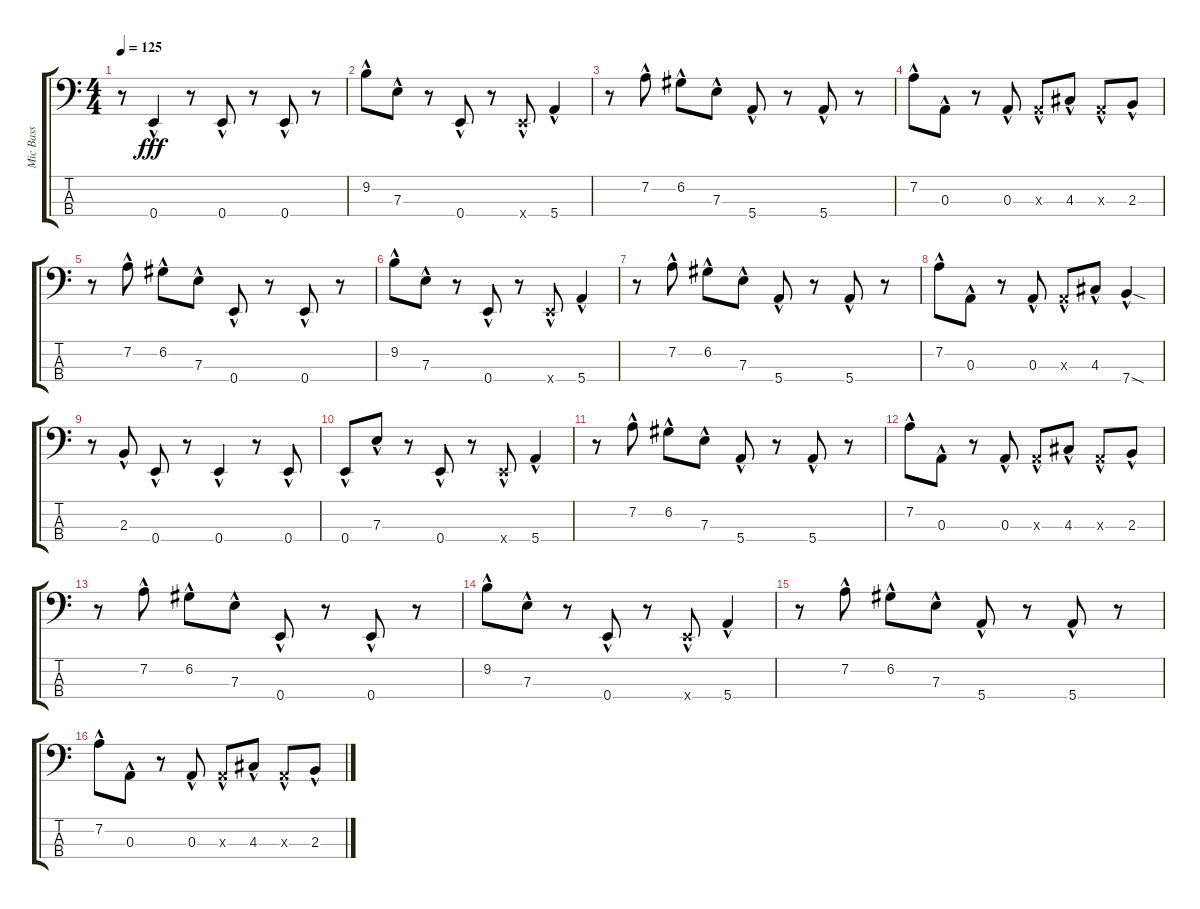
\track ("Mic Bass" "Mic Bass") {instrument electricbassfinger}
\staff {score tabs}
\tuning (G2 D2 A1 E1) {hide}
\ts (4 4)
\tempo 125
\clef f4
\ks c
r.8{dy fff} 0.4{hac}.4 r.8 0.4{hac}.8 r.8 0.4{hac}.8 r.8 |
9.2{hac}.8 7.3{hac}.8 r.8 0.4{hac}.8 r.8 0.4{hac x}.8 5.4{hac}.4 |
r.8 7.2{hac}.8 6.2{hac}.8 7.3{hac}.8 5.4{hac}.8 r.8 5.4{hac}.8 r.8 |
7.2{hac}.8 0.3{hac}.8 r.8 0.3{hac}.8 0.3{hac x}.8 4.3{hac}.8 0.3{hac x}.8 2.3{hac}.8 |
r.8 7.2{hac}.8 6.2{hac}.8 7.3{hac}.8 0.4{hac}.8 r.8 0.4{hac}.8 r.8 |
9.2{hac}.8 7.3{hac}.8 r.8 0.4{hac}.8 r.8 0.4{hac x}.8 5.4{hac}.4 |
r.8 7.2{hac}.8 6.2{hac}.8 7.3{hac}.8 5.4{hac}.8 r.8 5.4{hac}.8 r.8 |
7.2{hac}.8 0.3{hac}.8 r.8 0.3{hac}.8 0.3{hac x}.8 4.3{hac}.8 7.4{sod hac}.4 |
r.8 2.3{hac}.8 0.4{hac}.8 r.8 0.4{hac}.4 r.8 0.4{hac}.8 |
0.4{hac}.8 7.3{hac}.8 r.8 0.4{hac}.8 r.8 0.4{hac x}.8 5.4{hac}.4 |
r.8 7.2{hac}.8 6.2{hac}.8 7.3{hac}.8 5.4{hac}.8 r.8 5.4{hac}.8 r.8 |
7.2{hac}.8 0.3{hac}.8 r.8 0.3{hac}.8 0.3{hac x}.8 4.3{hac}.8 0.3{hac x}.8 2.3{hac}.8 |
r.8 7.2{hac}.8 6.2{hac}.8 7.3{hac}.8 0.4{hac}.8 r.8 0.4{hac}.8 r.8 |
9.2{hac}.8 7.3{hac}.8 r.8 0.4{hac}.8 r.8 0.4{hac x}.8 5.4{hac}.4 |
r.8 7.2{hac}.8 6.2{hac}.8 7.3{hac}.8 5.4{hac}.8 r.8 5.4{hac}.8 r.8 |
7.2{hac}.8 0.3{hac}.8 r.8 0.3{hac}.8 0.3{hac x}.8 4.3{hac}.8 0.3{hac x}.8 2.3{hac}.8
